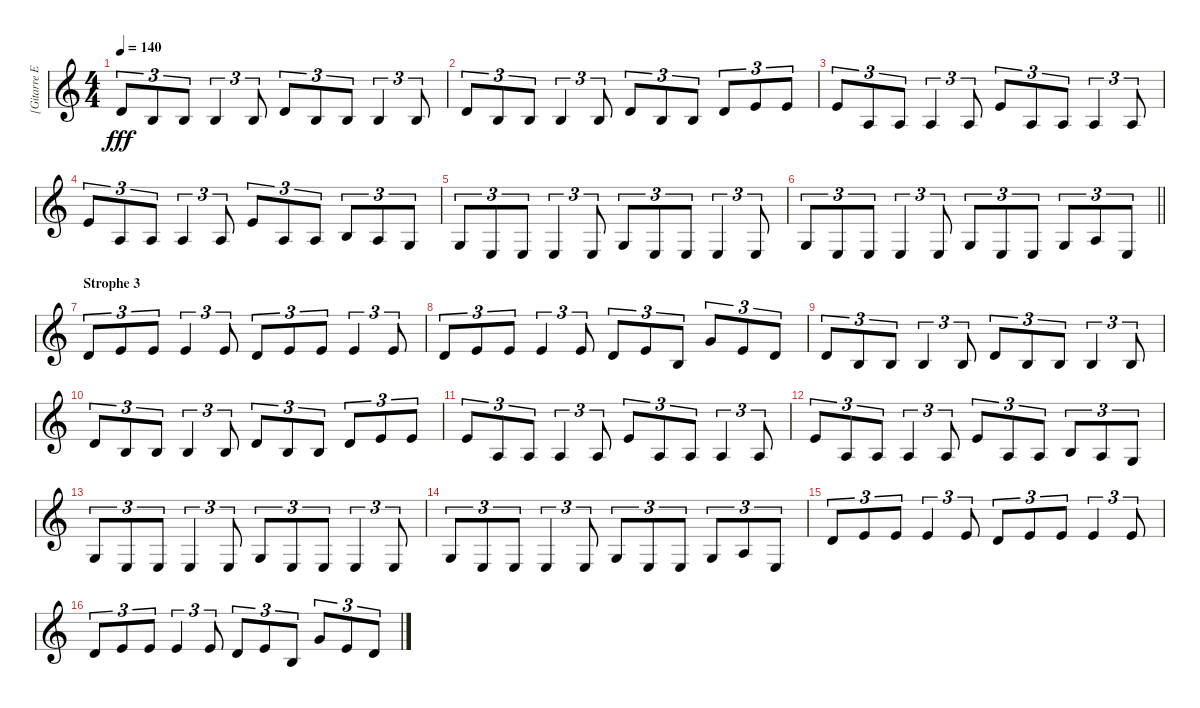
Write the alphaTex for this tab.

\track ("[Gitarre Effekt]" "[Gitarre E") {instrument distortionguitar}
\staff {score}
\tuning (E4 B3 G3 D3 A2 E2) {hide}
\ts (4 4)
\tempo 140
\clef g2
\ks c
5.5.8{tu (3 2) dy fff} 7.6.8{tu (3 2)} 7.6.8{tu (3 2)} 7.6.4{tu (3 2)} 7.6.8{tu (3 2)} 5.5.8{tu (3 2)} 7.6.8{tu (3 2)} 7.6.8{tu (3 2)} 7.6.4{tu (3 2)} 7.6.8{tu (3 2)} |
5.5.8{tu (3 2)} 7.6.8{tu (3 2)} 7.6.8{tu (3 2)} 7.6.4{tu (3 2)} 7.6.8{tu (3 2)} 5.5.8{tu (3 2)} 7.6.8{tu (3 2)} 7.6.8{tu (3 2)} 5.5.8{tu (3 2)} 7.5.8{tu (3 2)} 7.5.8{tu (3 2)} |
7.5.8{tu (3 2)} 0.5.8{tu (3 2)} 0.5.8{tu (3 2)} 0.5.4{tu (3 2)} 0.5.8{tu (3 2)} 7.5.8{tu (3 2)} 0.5.8{tu (3 2)} 0.5.8{tu (3 2)} 0.5.4{tu (3 2)} 0.5.8{tu (3 2)} |
7.5.8{tu (3 2)} 0.5.8{tu (3 2)} 0.5.8{tu (3 2)} 0.5.4{tu (3 2)} 0.5.8{tu (3 2)} 7.5.8{tu (3 2)} 0.5.8{tu (3 2)} 0.5.8{tu (3 2)} 2.5.8{tu (3 2)} 0.5.8{tu (3 2)} 3.6.8{tu (3 2)} |
3.6.8{tu (3 2)} 0.6.8{tu (3 2)} 0.6.8{tu (3 2)} 0.6.4{tu (3 2)} 0.6.8{tu (3 2)} 3.6.8{tu (3 2)} 0.6.8{tu (3 2)} 0.6.8{tu (3 2)} 0.6.4{tu (3 2)} 0.6.8{tu (3 2)} |
\barLineRight lightlight
3.6.8{tu (3 2)} 0.6.8{tu (3 2)} 0.6.8{tu (3 2)} 0.6.4{tu (3 2)} 0.6.8{tu (3 2)} 3.6.8{tu (3 2)} 0.6.8{tu (3 2)} 0.6.8{tu (3 2)} 3.6.8{tu (3 2)} 5.6.8{tu (3 2)} 0.6.8{tu (3 2)} |
\section ("" "Strophe 3")
5.5.8{tu (3 2)} 7.5.8{tu (3 2)} 7.5.8{tu (3 2)} 7.5.4{tu (3 2)} 7.5.8{tu (3 2)} 5.5.8{tu (3 2)} 7.5.8{tu (3 2)} 7.5.8{tu (3 2)} 7.5.4{tu (3 2)} 7.5.8{tu (3 2)} |
5.5.8{tu (3 2)} 7.5.8{tu (3 2)} 7.5.8{tu (3 2)} 7.5.4{tu (3 2)} 7.5.8{tu (3 2)} 5.5.8{tu (3 2)} 7.5.8{tu (3 2)} 7.6.8{tu (3 2)} 5.4.8{tu (3 2)} 7.5.8{tu (3 2)} 5.5.8{tu (3 2)} |
5.5.8{tu (3 2)} 7.6.8{tu (3 2)} 7.6.8{tu (3 2)} 7.6.4{tu (3 2)} 7.6.8{tu (3 2)} 5.5.8{tu (3 2)} 7.6.8{tu (3 2)} 7.6.8{tu (3 2)} 7.6.4{tu (3 2)} 7.6.8{tu (3 2)} |
5.5.8{tu (3 2)} 7.6.8{tu (3 2)} 7.6.8{tu (3 2)} 7.6.4{tu (3 2)} 7.6.8{tu (3 2)} 5.5.8{tu (3 2)} 7.6.8{tu (3 2)} 7.6.8{tu (3 2)} 5.5.8{tu (3 2)} 7.5.8{tu (3 2)} 7.5.8{tu (3 2)} |
7.5.8{tu (3 2)} 0.5.8{tu (3 2)} 0.5.8{tu (3 2)} 0.5.4{tu (3 2)} 0.5.8{tu (3 2)} 7.5.8{tu (3 2)} 0.5.8{tu (3 2)} 0.5.8{tu (3 2)} 0.5.4{tu (3 2)} 0.5.8{tu (3 2)} |
7.5.8{tu (3 2)} 0.5.8{tu (3 2)} 0.5.8{tu (3 2)} 0.5.4{tu (3 2)} 0.5.8{tu (3 2)} 7.5.8{tu (3 2)} 0.5.8{tu (3 2)} 0.5.8{tu (3 2)} 2.5.8{tu (3 2)} 0.5.8{tu (3 2)} 3.6.8{tu (3 2)} |
3.6.8{tu (3 2)} 0.6.8{tu (3 2)} 0.6.8{tu (3 2)} 0.6.4{tu (3 2)} 0.6.8{tu (3 2)} 3.6.8{tu (3 2)} 0.6.8{tu (3 2)} 0.6.8{tu (3 2)} 0.6.4{tu (3 2)} 0.6.8{tu (3 2)} |
3.6.8{tu (3 2)} 0.6.8{tu (3 2)} 0.6.8{tu (3 2)} 0.6.4{tu (3 2)} 0.6.8{tu (3 2)} 3.6.8{tu (3 2)} 0.6.8{tu (3 2)} 0.6.8{tu (3 2)} 3.6.8{tu (3 2)} 5.6.8{tu (3 2)} 0.6.8{tu (3 2)} |
5.5.8{tu (3 2)} 7.5.8{tu (3 2)} 7.5.8{tu (3 2)} 7.5.4{tu (3 2)} 7.5.8{tu (3 2)} 5.5.8{tu (3 2)} 7.5.8{tu (3 2)} 7.5.8{tu (3 2)} 7.5.4{tu (3 2)} 7.5.8{tu (3 2)} |
5.5.8{tu (3 2)} 7.5.8{tu (3 2)} 7.5.8{tu (3 2)} 7.5.4{tu (3 2)} 7.5.8{tu (3 2)} 5.5.8{tu (3 2)} 7.5.8{tu (3 2)} 7.6.8{tu (3 2)} 5.4.8{tu (3 2)} 7.5.8{tu (3 2)} 5.5.8{tu (3 2)}
